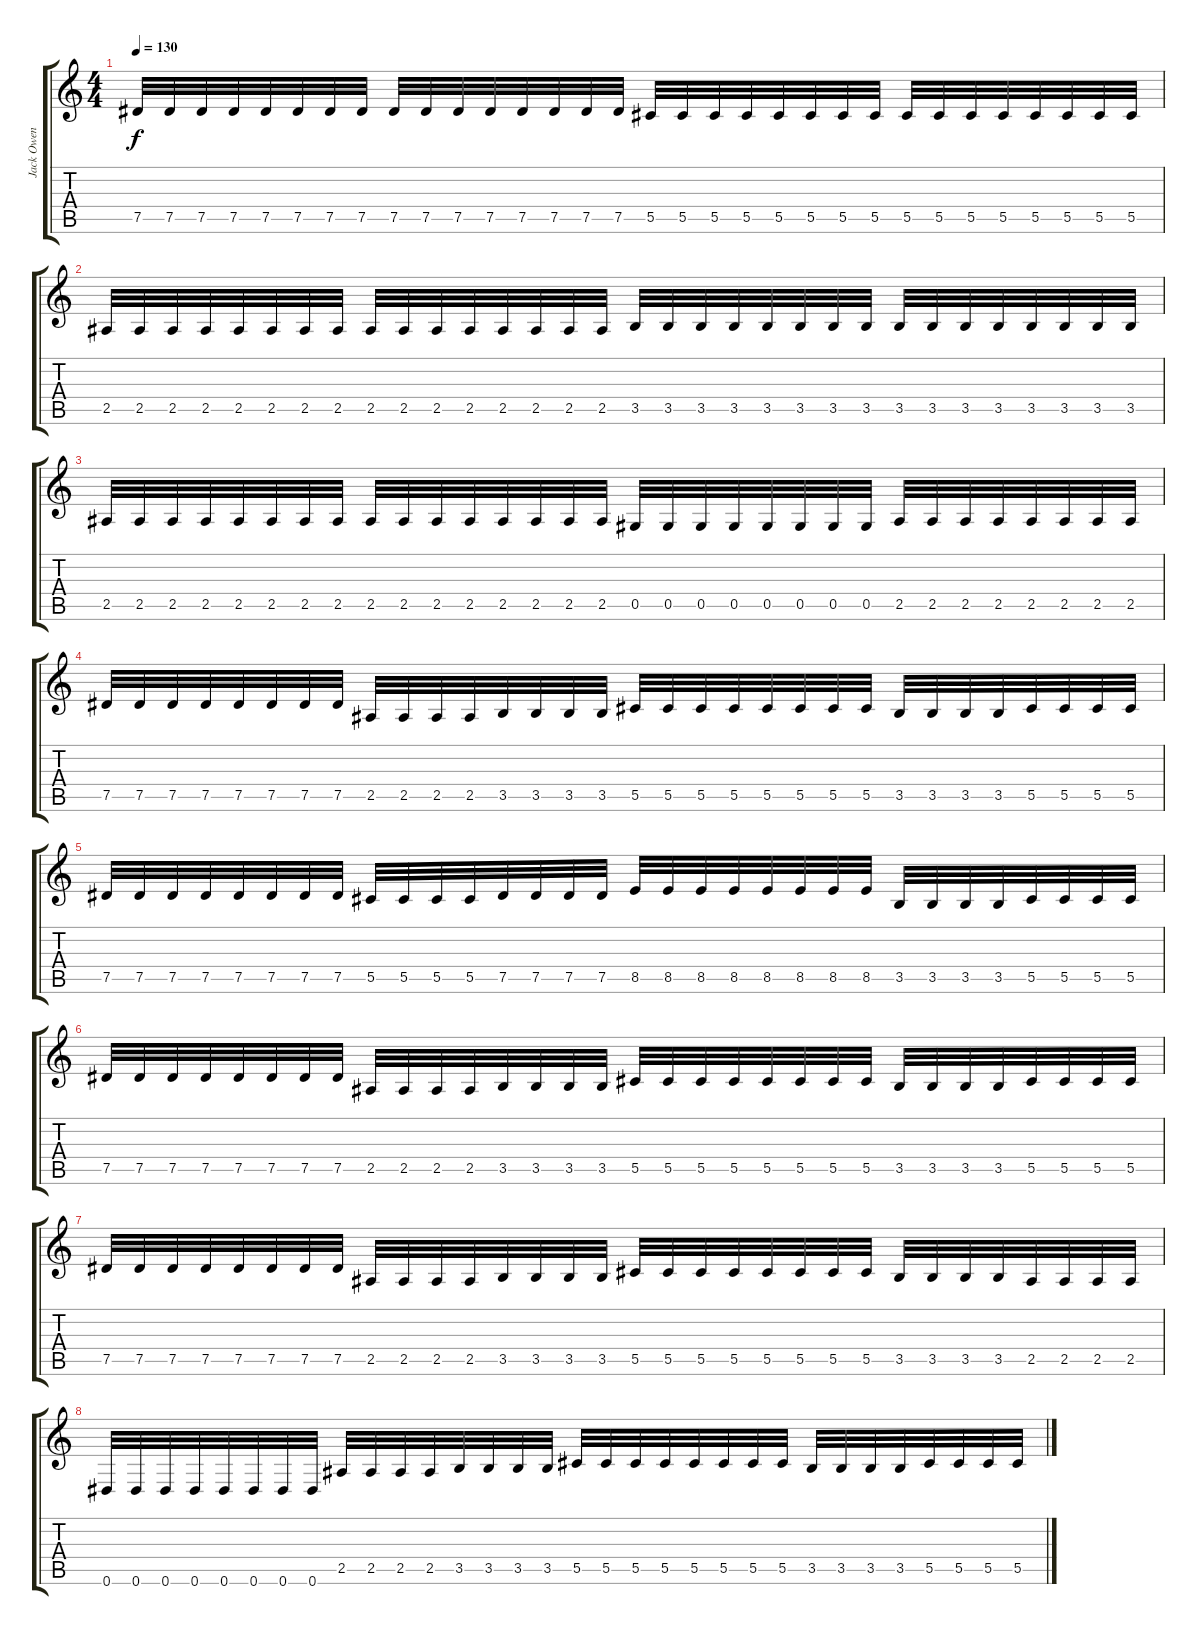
\track ("Jack Owen" "Jack Owen") {instrument distortionguitar}
\staff {score tabs}
\tuning (Eb4 Bb3 Gb3 Db3 Ab2 Eb2) {hide}
\ts (4 4)
\tempo 130
\clef g2
\ks c
7.5.32{dy f} 7.5.32 7.5.32 7.5.32 7.5.32 7.5.32 7.5.32 7.5.32 7.5.32 7.5.32 7.5.32 7.5.32 7.5.32 7.5.32 7.5.32 7.5.32 5.5.32 5.5.32 5.5.32 5.5.32 5.5.32 5.5.32 5.5.32 5.5.32 5.5.32 5.5.32 5.5.32 5.5.32 5.5.32 5.5.32 5.5.32 5.5.32 |
2.5.32 2.5.32 2.5.32 2.5.32 2.5.32 2.5.32 2.5.32 2.5.32 2.5.32 2.5.32 2.5.32 2.5.32 2.5.32 2.5.32 2.5.32 2.5.32 3.5.32 3.5.32 3.5.32 3.5.32 3.5.32 3.5.32 3.5.32 3.5.32 3.5.32 3.5.32 3.5.32 3.5.32 3.5.32 3.5.32 3.5.32 3.5.32 |
2.5.32 2.5.32 2.5.32 2.5.32 2.5.32 2.5.32 2.5.32 2.5.32 2.5.32 2.5.32 2.5.32 2.5.32 2.5.32 2.5.32 2.5.32 2.5.32 0.5.32 0.5.32 0.5.32 0.5.32 0.5.32 0.5.32 0.5.32 0.5.32 2.5.32 2.5.32 2.5.32 2.5.32 2.5.32 2.5.32 2.5.32 2.5.32 |
7.5.32 7.5.32 7.5.32 7.5.32 7.5.32 7.5.32 7.5.32 7.5.32 2.5.32 2.5.32 2.5.32 2.5.32 3.5.32 3.5.32 3.5.32 3.5.32 5.5.32 5.5.32 5.5.32 5.5.32 5.5.32 5.5.32 5.5.32 5.5.32 3.5.32 3.5.32 3.5.32 3.5.32 5.5.32 5.5.32 5.5.32 5.5.32 |
7.5.32 7.5.32 7.5.32 7.5.32 7.5.32 7.5.32 7.5.32 7.5.32 5.5.32 5.5.32 5.5.32 5.5.32 7.5.32 7.5.32 7.5.32 7.5.32 8.5.32 8.5.32 8.5.32 8.5.32 8.5.32 8.5.32 8.5.32 8.5.32 3.5.32 3.5.32 3.5.32 3.5.32 5.5.32 5.5.32 5.5.32 5.5.32 |
7.5.32 7.5.32 7.5.32 7.5.32 7.5.32 7.5.32 7.5.32 7.5.32 2.5.32 2.5.32 2.5.32 2.5.32 3.5.32 3.5.32 3.5.32 3.5.32 5.5.32 5.5.32 5.5.32 5.5.32 5.5.32 5.5.32 5.5.32 5.5.32 3.5.32 3.5.32 3.5.32 3.5.32 5.5.32 5.5.32 5.5.32 5.5.32 |
7.5.32 7.5.32 7.5.32 7.5.32 7.5.32 7.5.32 7.5.32 7.5.32 2.5.32 2.5.32 2.5.32 2.5.32 3.5.32 3.5.32 3.5.32 3.5.32 5.5.32 5.5.32 5.5.32 5.5.32 5.5.32 5.5.32 5.5.32 5.5.32 3.5.32 3.5.32 3.5.32 3.5.32 2.5.32 2.5.32 2.5.32 2.5.32 |
0.6.32 0.6.32 0.6.32 0.6.32 0.6.32 0.6.32 0.6.32 0.6.32 2.5.32 2.5.32 2.5.32 2.5.32 3.5.32 3.5.32 3.5.32 3.5.32 5.5.32 5.5.32 5.5.32 5.5.32 5.5.32 5.5.32 5.5.32 5.5.32 3.5.32 3.5.32 3.5.32 3.5.32 5.5.32 5.5.32 5.5.32 5.5.32
